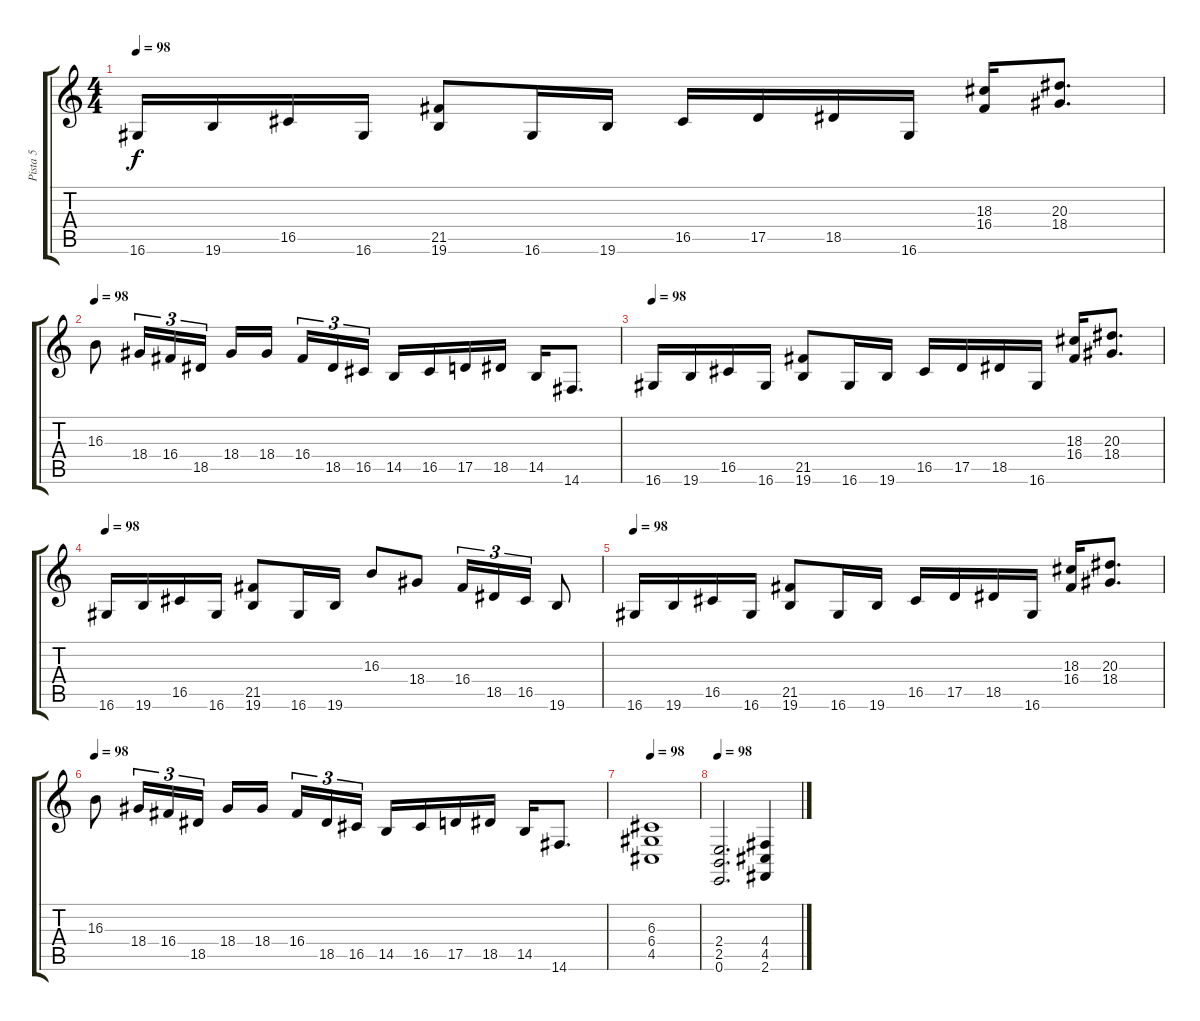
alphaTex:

\track ("Pista 5" "Pista 5") {instrument fx1rain}
\staff {score tabs}
\tuning (E4 B3 G3 D3 A2 E2) {hide}
\ts (4 4)
\tempo 98
\clef g2
\ks c
16.6.16{dy f volume 13 instrument churchorgan} 19.6.16 16.5.16 16.6.16 (21.5 19.6).8 16.6.16 19.6.16 16.5.16 17.5.16 18.5.16 16.6.16 (18.3 16.4).16 (20.3 18.4).8{d} |
\tempo 98
16.3.8{volume 13 instrument churchorgan} 18.4.16{tu (3 2)} 16.4.16{tu (3 2)} 18.5.16{tu (3 2)} 18.4.16 18.4.16 16.4.16{tu (3 2)} 18.5.16{tu (3 2)} 16.5.16{tu (3 2)} 14.5.16 16.5.16 17.5.16 18.5.16 14.5.16 14.6.8{d} |
\tempo 98
16.6.16{volume 13 instrument churchorgan} 19.6.16 16.5.16 16.6.16 (21.5 19.6).8 16.6.16 19.6.16 16.5.16 17.5.16 18.5.16 16.6.16 (18.3 16.4).16 (20.3 18.4).8{d} |
\tempo 98
16.6.16{volume 13 instrument churchorgan} 19.6.16 16.5.16 16.6.16 (21.5 19.6).8 16.6.16 19.6.16 16.3.8 18.4.8 16.4.16{tu (3 2)} 18.5.16{tu (3 2)} 16.5.16{tu (3 2)} 19.6.8 |
\tempo 98
16.6.16{volume 13 instrument churchorgan} 19.6.16 16.5.16 16.6.16 (21.5 19.6).8 16.6.16 19.6.16 16.5.16 17.5.16 18.5.16 16.6.16 (18.3 16.4).16 (20.3 18.4).8{d} |
\tempo 98
16.3.8{volume 13 instrument churchorgan} 18.4.16{tu (3 2)} 16.4.16{tu (3 2)} 18.5.16{tu (3 2)} 18.4.16 18.4.16 16.4.16{tu (3 2)} 18.5.16{tu (3 2)} 16.5.16{tu (3 2)} 14.5.16 16.5.16 17.5.16 18.5.16 14.5.16 14.6.8{d} |
\tempo 98
(6.3 6.4 4.5).1{volume 10 instrument overdrivenguitar} |
\tempo 98
(2.4 2.5 0.6).2{d volume 10 instrument overdrivenguitar} (4.4 4.5 2.6).4
